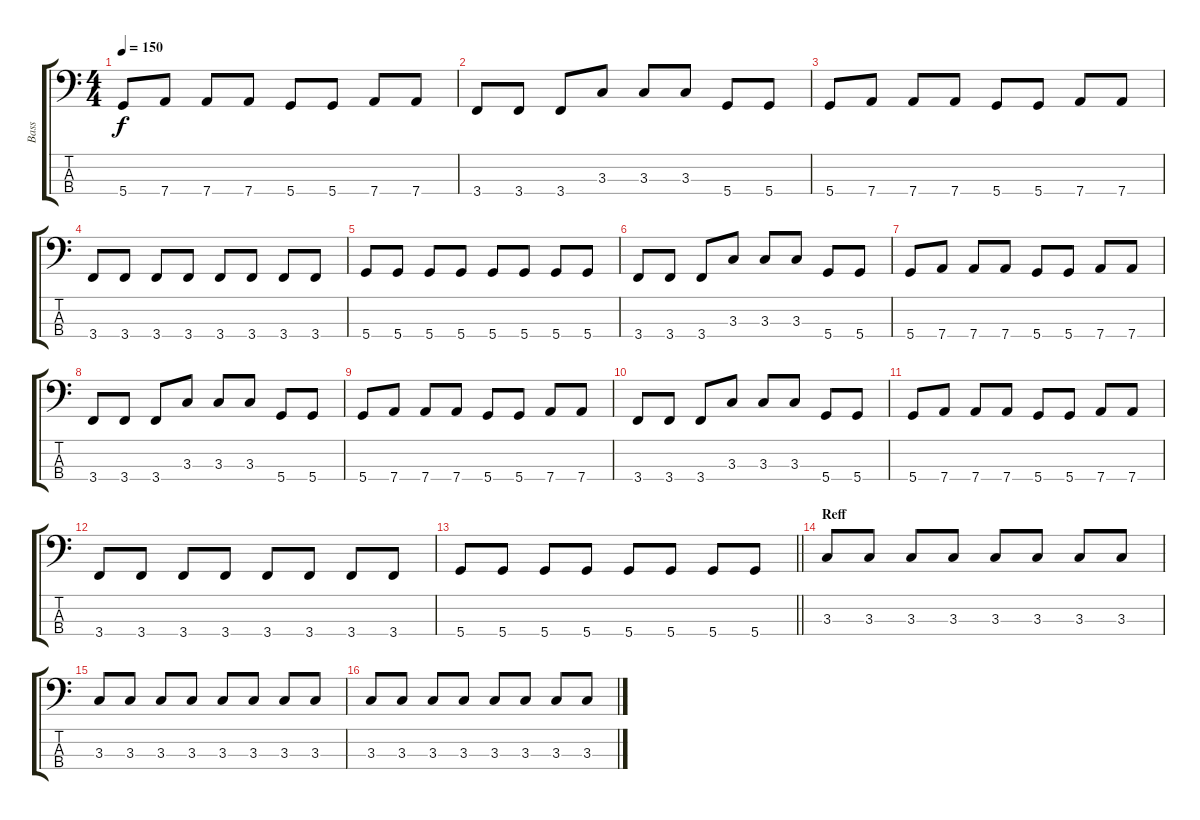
\track ("Bass" "Bass") {instrument electricbasspick}
\staff {score tabs}
\tuning (G2 D2 A1 D1) {hide}
\ts (4 4)
\tempo 150
\clef f4
\ks c
5.4.8{dy f} 7.4.8 7.4.8 7.4.8 5.4.8 5.4.8 7.4.8 7.4.8 |
3.4.8 3.4.8 3.4.8 3.3.8 3.3.8 3.3.8 5.4.8 5.4.8 |
5.4.8 7.4.8 7.4.8 7.4.8 5.4.8 5.4.8 7.4.8 7.4.8 |
3.4.8 3.4.8 3.4.8 3.4.8 3.4.8 3.4.8 3.4.8 3.4.8 |
5.4.8 5.4.8 5.4.8 5.4.8 5.4.8 5.4.8 5.4.8 5.4.8 |
3.4.8 3.4.8 3.4.8 3.3.8 3.3.8 3.3.8 5.4.8 5.4.8 |
5.4.8 7.4.8 7.4.8 7.4.8 5.4.8 5.4.8 7.4.8 7.4.8 |
3.4.8 3.4.8 3.4.8 3.3.8 3.3.8 3.3.8 5.4.8 5.4.8 |
5.4.8 7.4.8 7.4.8 7.4.8 5.4.8 5.4.8 7.4.8 7.4.8 |
3.4.8 3.4.8 3.4.8 3.3.8 3.3.8 3.3.8 5.4.8 5.4.8 |
5.4.8 7.4.8 7.4.8 7.4.8 5.4.8 5.4.8 7.4.8 7.4.8 |
3.4.8 3.4.8 3.4.8 3.4.8 3.4.8 3.4.8 3.4.8 3.4.8 |
\barLineRight lightlight
5.4.8 5.4.8 5.4.8 5.4.8 5.4.8 5.4.8 5.4.8 5.4.8 |
\section ("" "Reff")
3.3.8 3.3.8 3.3.8 3.3.8 3.3.8 3.3.8 3.3.8 3.3.8 |
3.3.8 3.3.8 3.3.8 3.3.8 3.3.8 3.3.8 3.3.8 3.3.8 |
3.3.8 3.3.8 3.3.8 3.3.8 3.3.8 3.3.8 3.3.8 3.3.8
